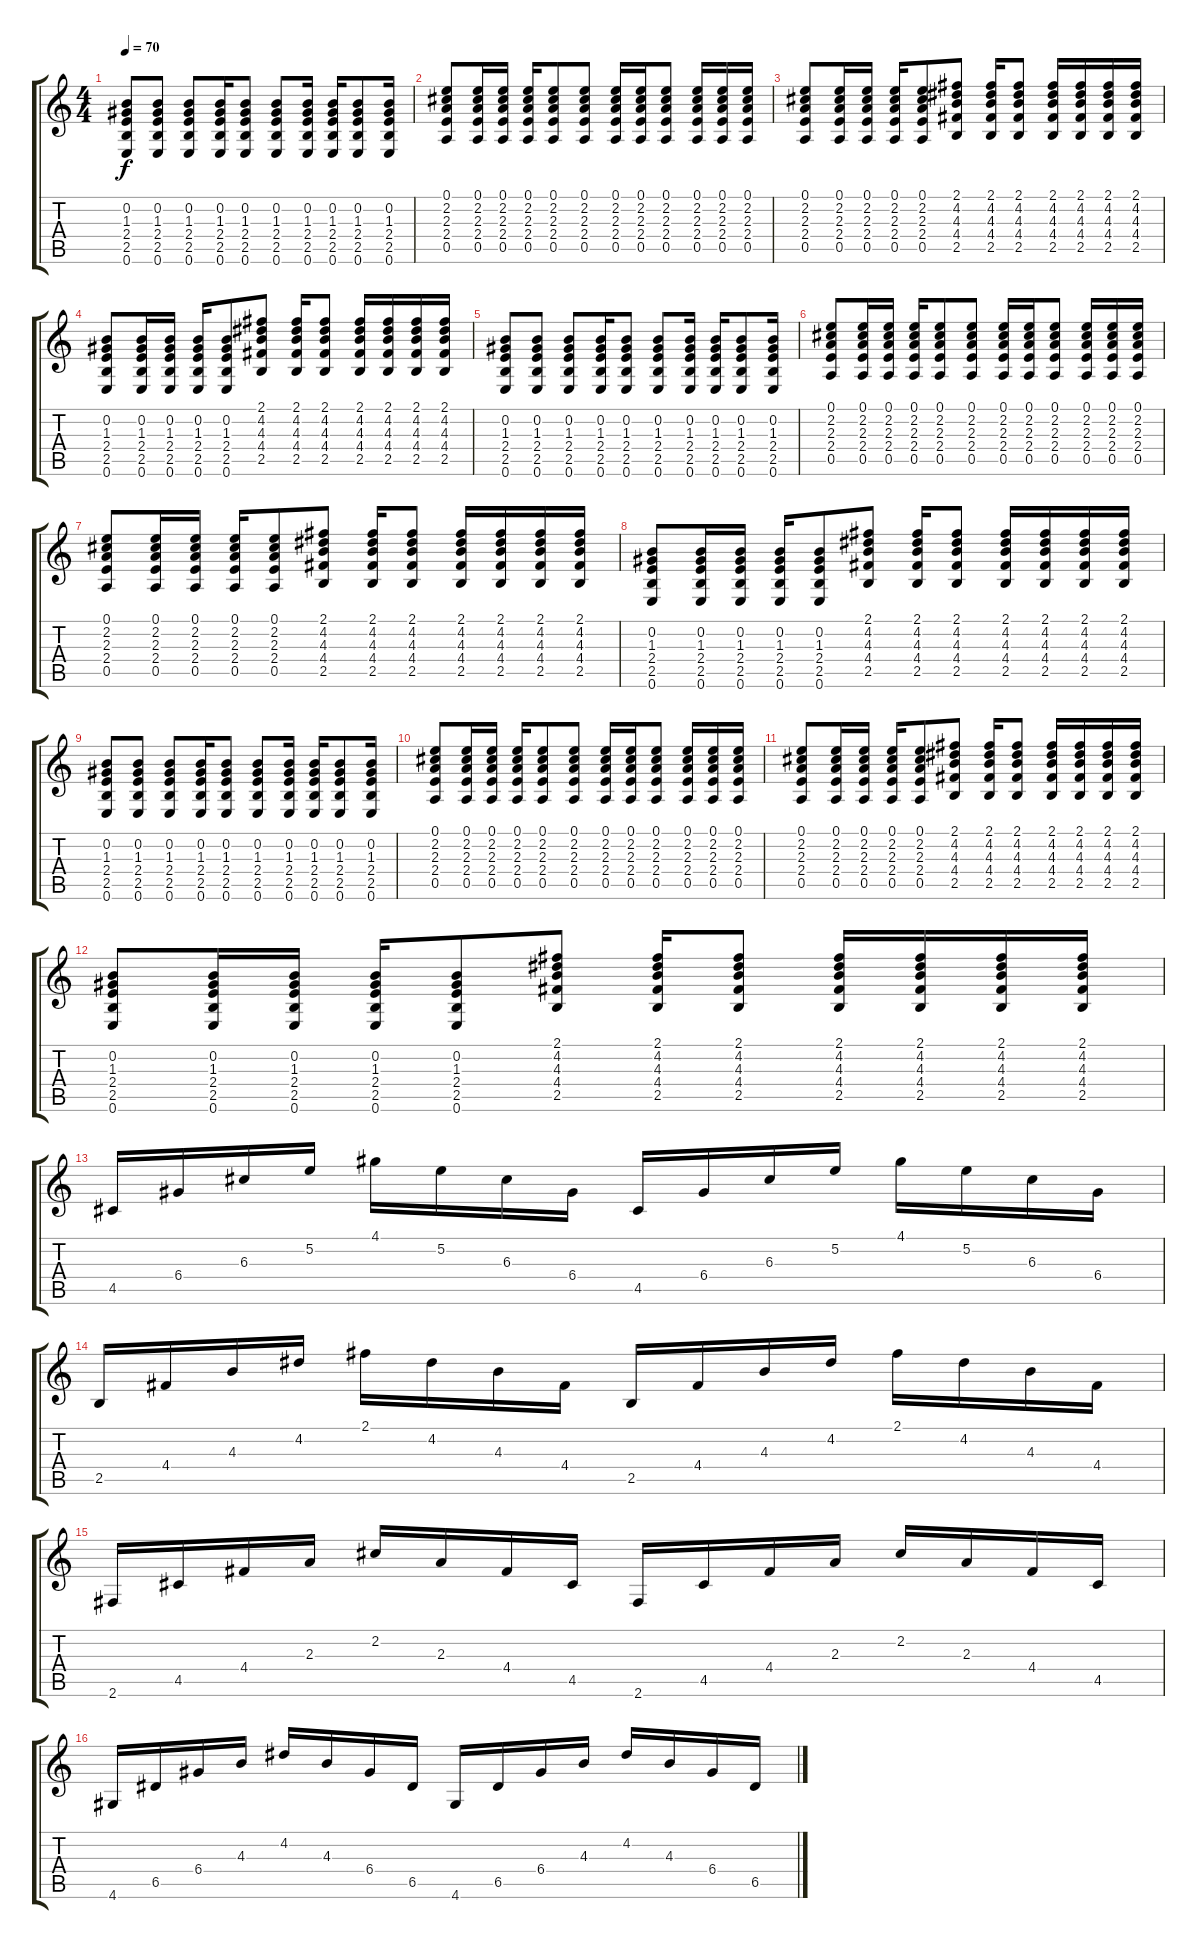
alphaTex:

\track "" {instrument acousticguitarsteel}
\staff {score tabs}
\tuning (E4 B3 G3 D3 A2 E2) {hide}
\ts (4 4)
\tempo 70
\clef g2
\ks c
(0.2 1.3 2.4 2.5 0.6).8{dy f instrument acousticguitarsteel} (0.2 1.3 2.4 2.5 0.6).8 (0.2 1.3 2.4 2.5 0.6).8 (0.2 1.3 2.4 2.5 0.6).16 (0.2 1.3 2.4 2.5 0.6).8 (0.2 1.3 2.4 2.5 0.6).8 (0.2 1.3 2.4 2.5 0.6).16 (0.2 1.3 2.4 2.5 0.6).16 (0.2 1.3 2.4 2.5 0.6).8 (0.2 1.3 2.4 2.5 0.6).16 |
(0.1 2.2 2.3 2.4 0.5).8 (0.1 2.2 2.3 2.4 0.5).16 (0.1 2.2 2.3 2.4 0.5).16 (0.1 2.2 2.3 2.4 0.5).16 (0.1 2.2 2.3 2.4 0.5).8 (0.1 2.2 2.3 2.4 0.5).8 (0.1 2.2 2.3 2.4 0.5).16 (0.1 2.2 2.3 2.4 0.5).16 (0.1 2.2 2.3 2.4 0.5).8 (0.1 2.2 2.3 2.4 0.5).16 (0.1 2.2 2.3 2.4 0.5).16 (0.1 2.2 2.3 2.4 0.5).16 |
(0.1 2.2 2.3 2.4 0.5).8 (0.1 2.2 2.3 2.4 0.5).16 (0.1 2.2 2.3 2.4 0.5).16 (0.1 2.2 2.3 2.4 0.5).16 (0.1 2.2 2.3 2.4 0.5).8 (2.1 4.2 4.3 4.4 2.5).8 (2.1 4.2 4.3 4.4 2.5).16 (2.1 4.2 4.3 4.4 2.5).8 (2.1 4.2 4.3 4.4 2.5).16 (2.1 4.2 4.3 4.4 2.5).16 (2.1 4.2 4.3 4.4 2.5).16 (2.1 4.2 4.3 4.4 2.5).16 |
(0.2 1.3 2.4 2.5 0.6).8 (0.2 1.3 2.4 2.5 0.6).16 (0.2 1.3 2.4 2.5 0.6).16 (0.2 1.3 2.4 2.5 0.6).16 (0.2 1.3 2.4 2.5 0.6).8 (2.1 4.2 4.3 4.4 2.5).8 (2.1 4.2 4.3 4.4 2.5).16 (2.1 4.2 4.3 4.4 2.5).8 (2.1 4.2 4.3 4.4 2.5).16 (2.1 4.2 4.3 4.4 2.5).16 (2.1 4.2 4.3 4.4 2.5).16 (2.1 4.2 4.3 4.4 2.5).16 |
(0.2 1.3 2.4 2.5 0.6).8 (0.2 1.3 2.4 2.5 0.6).8 (0.2 1.3 2.4 2.5 0.6).8 (0.2 1.3 2.4 2.5 0.6).16 (0.2 1.3 2.4 2.5 0.6).8 (0.2 1.3 2.4 2.5 0.6).8 (0.2 1.3 2.4 2.5 0.6).16 (0.2 1.3 2.4 2.5 0.6).16 (0.2 1.3 2.4 2.5 0.6).8 (0.2 1.3 2.4 2.5 0.6).16 |
(0.1 2.2 2.3 2.4 0.5).8 (0.1 2.2 2.3 2.4 0.5).16 (0.1 2.2 2.3 2.4 0.5).16 (0.1 2.2 2.3 2.4 0.5).16 (0.1 2.2 2.3 2.4 0.5).8 (0.1 2.2 2.3 2.4 0.5).8 (0.1 2.2 2.3 2.4 0.5).16 (0.1 2.2 2.3 2.4 0.5).16 (0.1 2.2 2.3 2.4 0.5).8 (0.1 2.2 2.3 2.4 0.5).16 (0.1 2.2 2.3 2.4 0.5).16 (0.1 2.2 2.3 2.4 0.5).16 |
(0.1 2.2 2.3 2.4 0.5).8 (0.1 2.2 2.3 2.4 0.5).16 (0.1 2.2 2.3 2.4 0.5).16 (0.1 2.2 2.3 2.4 0.5).16 (0.1 2.2 2.3 2.4 0.5).8 (2.1 4.2 4.3 4.4 2.5).8 (2.1 4.2 4.3 4.4 2.5).16 (2.1 4.2 4.3 4.4 2.5).8 (2.1 4.2 4.3 4.4 2.5).16 (2.1 4.2 4.3 4.4 2.5).16 (2.1 4.2 4.3 4.4 2.5).16 (2.1 4.2 4.3 4.4 2.5).16 |
(0.2 1.3 2.4 2.5 0.6).8 (0.2 1.3 2.4 2.5 0.6).16 (0.2 1.3 2.4 2.5 0.6).16 (0.2 1.3 2.4 2.5 0.6).16 (0.2 1.3 2.4 2.5 0.6).8 (2.1 4.2 4.3 4.4 2.5).8 (2.1 4.2 4.3 4.4 2.5).16 (2.1 4.2 4.3 4.4 2.5).8 (2.1 4.2 4.3 4.4 2.5).16 (2.1 4.2 4.3 4.4 2.5).16 (2.1 4.2 4.3 4.4 2.5).16 (2.1 4.2 4.3 4.4 2.5).16 |
(0.2 1.3 2.4 2.5 0.6).8 (0.2 1.3 2.4 2.5 0.6).8 (0.2 1.3 2.4 2.5 0.6).8 (0.2 1.3 2.4 2.5 0.6).16 (0.2 1.3 2.4 2.5 0.6).8 (0.2 1.3 2.4 2.5 0.6).8 (0.2 1.3 2.4 2.5 0.6).16 (0.2 1.3 2.4 2.5 0.6).16 (0.2 1.3 2.4 2.5 0.6).8 (0.2 1.3 2.4 2.5 0.6).16 |
(0.1 2.2 2.3 2.4 0.5).8 (0.1 2.2 2.3 2.4 0.5).16 (0.1 2.2 2.3 2.4 0.5).16 (0.1 2.2 2.3 2.4 0.5).16 (0.1 2.2 2.3 2.4 0.5).8 (0.1 2.2 2.3 2.4 0.5).8 (0.1 2.2 2.3 2.4 0.5).16 (0.1 2.2 2.3 2.4 0.5).16 (0.1 2.2 2.3 2.4 0.5).8 (0.1 2.2 2.3 2.4 0.5).16 (0.1 2.2 2.3 2.4 0.5).16 (0.1 2.2 2.3 2.4 0.5).16 |
(0.1 2.2 2.3 2.4 0.5).8 (0.1 2.2 2.3 2.4 0.5).16 (0.1 2.2 2.3 2.4 0.5).16 (0.1 2.2 2.3 2.4 0.5).16 (0.1 2.2 2.3 2.4 0.5).8 (2.1 4.2 4.3 4.4 2.5).8 (2.1 4.2 4.3 4.4 2.5).16 (2.1 4.2 4.3 4.4 2.5).8 (2.1 4.2 4.3 4.4 2.5).16 (2.1 4.2 4.3 4.4 2.5).16 (2.1 4.2 4.3 4.4 2.5).16 (2.1 4.2 4.3 4.4 2.5).16 |
(0.2 1.3 2.4 2.5 0.6).8 (0.2 1.3 2.4 2.5 0.6).16 (0.2 1.3 2.4 2.5 0.6).16 (0.2 1.3 2.4 2.5 0.6).16 (0.2 1.3 2.4 2.5 0.6).8 (2.1 4.2 4.3 4.4 2.5).8 (2.1 4.2 4.3 4.4 2.5).16 (2.1 4.2 4.3 4.4 2.5).8 (2.1 4.2 4.3 4.4 2.5).16 (2.1 4.2 4.3 4.4 2.5).16 (2.1 4.2 4.3 4.4 2.5).16 (2.1 4.2 4.3 4.4 2.5).16 |
4.5.16 6.4.16 6.3.16 5.2.16 4.1.16 5.2.16 6.3.16 6.4.16 4.5.16 6.4.16 6.3.16 5.2.16 4.1.16 5.2.16 6.3.16 6.4.16 |
2.5.16 4.4.16 4.3.16 4.2.16 2.1.16 4.2.16 4.3.16 4.4.16 2.5.16 4.4.16 4.3.16 4.2.16 2.1.16 4.2.16 4.3.16 4.4.16 |
2.6.16 4.5.16 4.4.16 2.3.16 2.2.16 2.3.16 4.4.16 4.5.16 2.6.16 4.5.16 4.4.16 2.3.16 2.2.16 2.3.16 4.4.16 4.5.16 |
4.6.16 6.5.16 6.4.16 4.3.16 4.2.16 4.3.16 6.4.16 6.5.16 4.6.16 6.5.16 6.4.16 4.3.16 4.2.16 4.3.16 6.4.16 6.5.16
